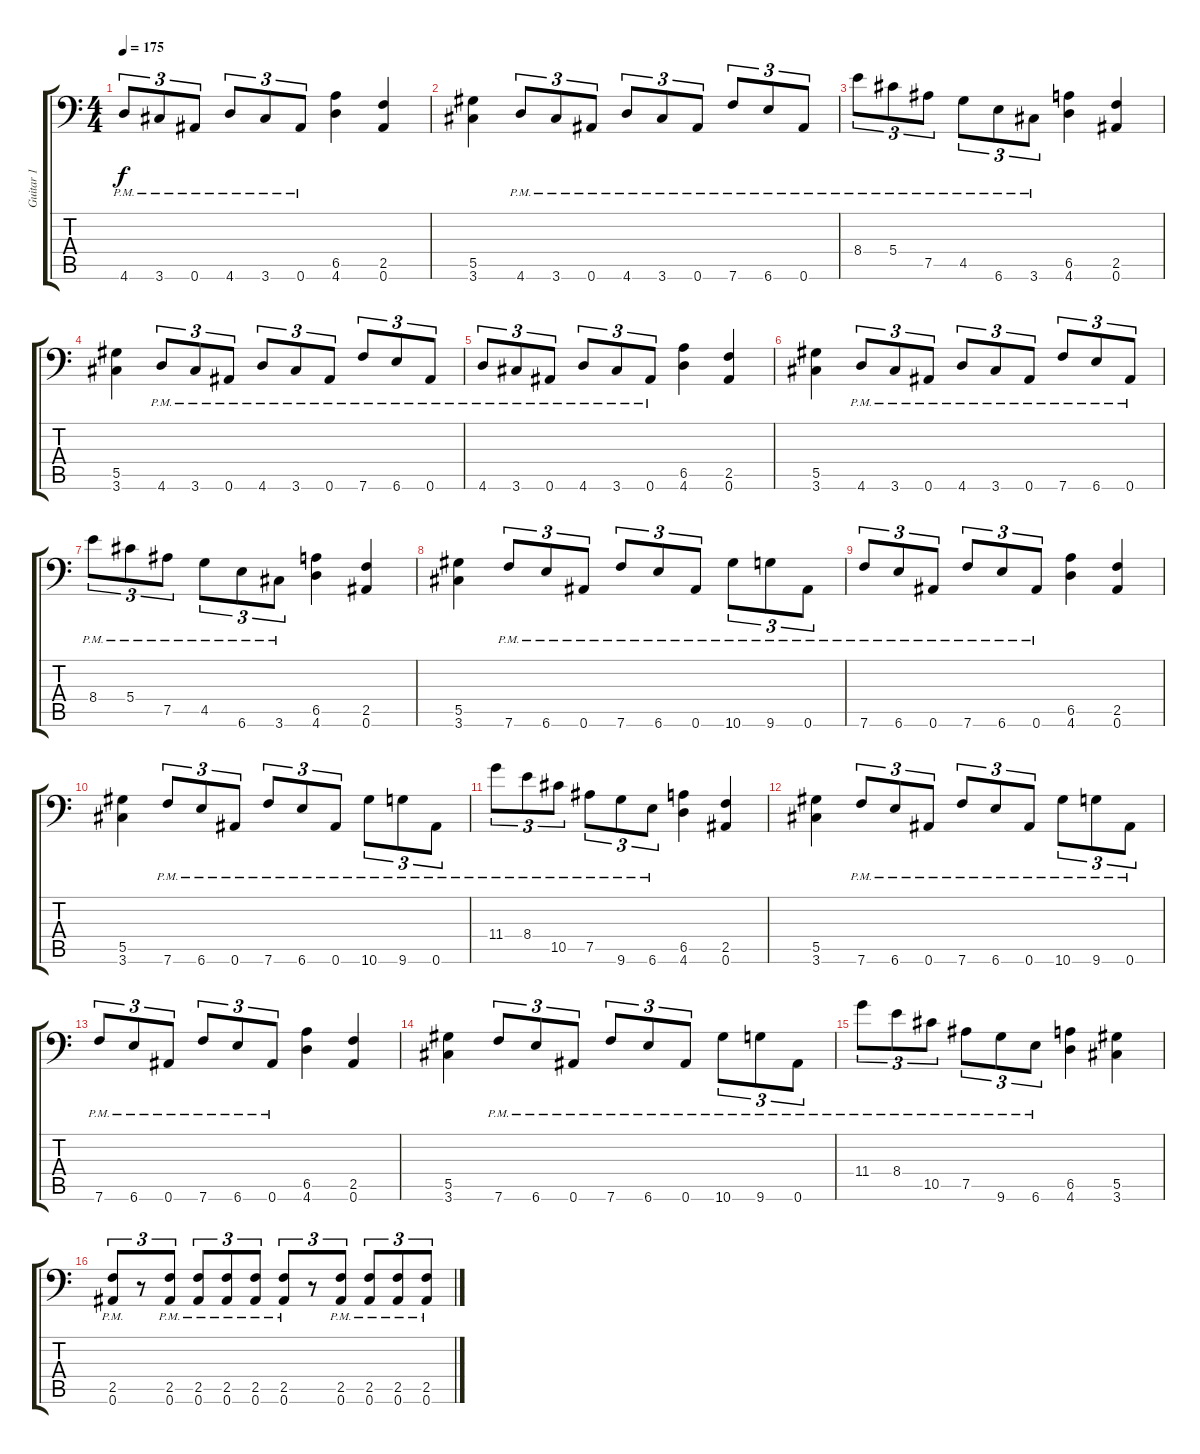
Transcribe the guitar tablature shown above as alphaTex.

\track ("Guitar 1" "Guitar 1") {instrument distortionguitar}
\staff {score tabs}
\tuning (Bb3 F3 Db3 Ab2 Eb2 Bb1) {hide}
\ts (4 4)
\tempo 175
\clef f4
\ks c
4.6{pm}.8{tu (3 2) dy f} 3.6{pm}.8{tu (3 2)} 0.6{pm}.8{tu (3 2)} 4.6{pm}.8{tu (3 2)} 3.6{pm}.8{tu (3 2)} 0.6{pm}.8{tu (3 2)} (6.5 4.6).4 (2.5 0.6).4 |
(5.5 3.6).4 4.6{pm}.8{tu (3 2)} 3.6{pm}.8{tu (3 2)} 0.6{pm}.8{tu (3 2)} 4.6{pm}.8{tu (3 2)} 3.6{pm}.8{tu (3 2)} 0.6{pm}.8{tu (3 2)} 7.6{pm}.8{tu (3 2)} 6.6{pm}.8{tu (3 2)} 0.6{pm}.8{tu (3 2)} |
8.4{pm}.8{tu (3 2)} 5.4{pm}.8{tu (3 2)} 7.5{pm}.8{tu (3 2)} 4.5{pm}.8{tu (3 2)} 6.6{pm}.8{tu (3 2)} 3.6{pm}.8{tu (3 2)} (6.5 4.6).4 (2.5 0.6).4 |
(5.5 3.6).4 4.6{pm}.8{tu (3 2)} 3.6{pm}.8{tu (3 2)} 0.6{pm}.8{tu (3 2)} 4.6{pm}.8{tu (3 2)} 3.6{pm}.8{tu (3 2)} 0.6{pm}.8{tu (3 2)} 7.6{pm}.8{tu (3 2)} 6.6{pm}.8{tu (3 2)} 0.6{pm}.8{tu (3 2)} |
4.6{pm}.8{tu (3 2)} 3.6{pm}.8{tu (3 2)} 0.6{pm}.8{tu (3 2)} 4.6{pm}.8{tu (3 2)} 3.6{pm}.8{tu (3 2)} 0.6{pm}.8{tu (3 2)} (6.5 4.6).4 (2.5 0.6).4 |
(5.5 3.6).4 4.6{pm}.8{tu (3 2)} 3.6{pm}.8{tu (3 2)} 0.6{pm}.8{tu (3 2)} 4.6{pm}.8{tu (3 2)} 3.6{pm}.8{tu (3 2)} 0.6{pm}.8{tu (3 2)} 7.6{pm}.8{tu (3 2)} 6.6{pm}.8{tu (3 2)} 0.6{pm}.8{tu (3 2)} |
8.4{pm}.8{tu (3 2)} 5.4{pm}.8{tu (3 2)} 7.5{pm}.8{tu (3 2)} 4.5{pm}.8{tu (3 2)} 6.6{pm}.8{tu (3 2)} 3.6{pm}.8{tu (3 2)} (6.5 4.6).4 (2.5 0.6).4 |
(5.5 3.6).4 7.6{pm}.8{tu (3 2)} 6.6{pm}.8{tu (3 2)} 0.6{pm}.8{tu (3 2)} 7.6{pm}.8{tu (3 2)} 6.6{pm}.8{tu (3 2)} 0.6{pm}.8{tu (3 2)} 10.6{pm}.8{tu (3 2)} 9.6{pm}.8{tu (3 2)} 0.6{pm}.8{tu (3 2)} |
7.6{pm}.8{tu (3 2)} 6.6{pm}.8{tu (3 2)} 0.6{pm}.8{tu (3 2)} 7.6{pm}.8{tu (3 2)} 6.6{pm}.8{tu (3 2)} 0.6{pm}.8{tu (3 2)} (6.5 4.6).4 (2.5 0.6).4 |
(5.5 3.6).4 7.6{pm}.8{tu (3 2)} 6.6{pm}.8{tu (3 2)} 0.6{pm}.8{tu (3 2)} 7.6{pm}.8{tu (3 2)} 6.6{pm}.8{tu (3 2)} 0.6{pm}.8{tu (3 2)} 10.6{pm}.8{tu (3 2)} 9.6{pm}.8{tu (3 2)} 0.6{pm}.8{tu (3 2)} |
11.4{pm}.8{tu (3 2)} 8.4{pm}.8{tu (3 2)} 10.5{pm}.8{tu (3 2)} 7.5{pm}.8{tu (3 2)} 9.6{pm}.8{tu (3 2)} 6.6{pm}.8{tu (3 2)} (6.5 4.6).4 (2.5 0.6).4 |
(5.5 3.6).4 7.6{pm}.8{tu (3 2)} 6.6{pm}.8{tu (3 2)} 0.6{pm}.8{tu (3 2)} 7.6{pm}.8{tu (3 2)} 6.6{pm}.8{tu (3 2)} 0.6{pm}.8{tu (3 2)} 10.6{pm}.8{tu (3 2)} 9.6{pm}.8{tu (3 2)} 0.6{pm}.8{tu (3 2)} |
7.6{pm}.8{tu (3 2)} 6.6{pm}.8{tu (3 2)} 0.6{pm}.8{tu (3 2)} 7.6{pm}.8{tu (3 2)} 6.6{pm}.8{tu (3 2)} 0.6{pm}.8{tu (3 2)} (6.5 4.6).4 (2.5 0.6).4 |
(5.5 3.6).4 7.6{pm}.8{tu (3 2)} 6.6{pm}.8{tu (3 2)} 0.6{pm}.8{tu (3 2)} 7.6{pm}.8{tu (3 2)} 6.6{pm}.8{tu (3 2)} 0.6{pm}.8{tu (3 2)} 10.6{pm}.8{tu (3 2)} 9.6{pm}.8{tu (3 2)} 0.6{pm}.8{tu (3 2)} |
11.4{pm}.8{tu (3 2)} 8.4{pm}.8{tu (3 2)} 10.5{pm}.8{tu (3 2)} 7.5{pm}.8{tu (3 2)} 9.6{pm}.8{tu (3 2)} 6.6{pm}.8{tu (3 2)} (6.5 4.6).4 (5.5 3.6).4 |
(2.5{pm} 0.6{pm}).8{tu (3 2)} r.8{tu (3 2)} (2.5{pm} 0.6{pm}).8{tu (3 2)} (2.5{pm} 0.6{pm}).8{tu (3 2)} (2.5{pm} 0.6{pm}).8{tu (3 2)} (2.5{pm} 0.6{pm}).8{tu (3 2)} (2.5{pm} 0.6{pm}).8{tu (3 2)} r.8{tu (3 2)} (2.5{pm} 0.6{pm}).8{tu (3 2)} (2.5{pm} 0.6{pm}).8{tu (3 2)} (2.5{pm} 0.6{pm}).8{tu (3 2)} (2.5{pm} 0.6{pm}).8{tu (3 2)}
